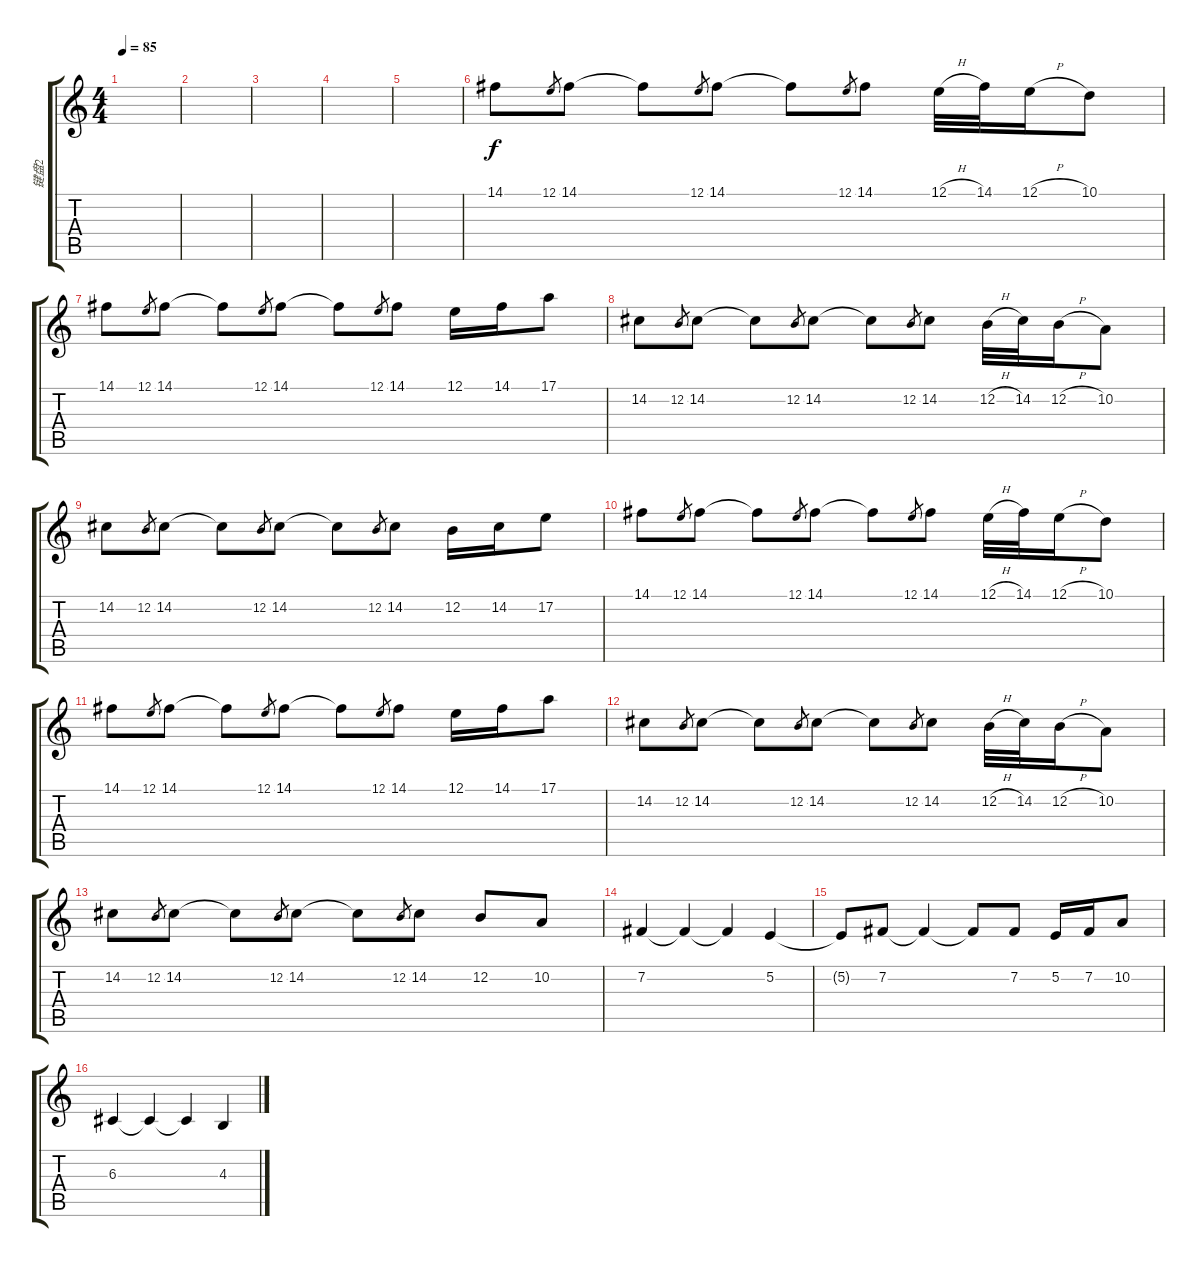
\track ("键盘2" "键盘2") {instrument panflute}
\staff {score tabs}
\tuning (E4 B3 G3 D3 A2 E2) {hide}
\ts (4 4)
\tempo 85
\clef g2
\ks c
|
|
|
|
|
14.1.8 12.1.8{gr} 14.1.8 14.1{t}.8 12.1.8{gr} 14.1.8 14.1{t}.8 12.1.8{gr} 14.1.8 12.1{h}.32 14.1.32 12.1{h}.16 10.1.8 |
14.1.8 12.1.8{gr} 14.1.8 14.1{t}.8 12.1.8{gr} 14.1.8 14.1{t}.8 12.1.8{gr} 14.1.8 12.1.16 14.1.16 17.1.8 |
14.2.8 12.2.8{gr} 14.2.8 14.2{t}.8 12.2.8{gr} 14.2.8 14.2{t}.8 12.2.8{gr} 14.2.8 12.2{h}.32 14.2.32 12.2{h}.16 10.2.8 |
14.2.8 12.2.8{gr} 14.2.8 14.2{t}.8 12.2.8{gr} 14.2.8 14.2{t}.8 12.2.8{gr} 14.2.8 12.2.16 14.2.16 17.2.8 |
14.1.8 12.1.8{gr} 14.1.8 14.1{t}.8 12.1.8{gr} 14.1.8 14.1{t}.8 12.1.8{gr} 14.1.8 12.1{h}.32 14.1.32 12.1{h}.16 10.1.8 |
14.1.8 12.1.8{gr} 14.1.8 14.1{t}.8 12.1.8{gr} 14.1.8 14.1{t}.8 12.1.8{gr} 14.1.8 12.1.16 14.1.16 17.1.8 |
14.2.8 12.2.8{gr} 14.2.8 14.2{t}.8 12.2.8{gr} 14.2.8 14.2{t}.8 12.2.8{gr} 14.2.8 12.2{h}.32 14.2.32 12.2{h}.16 10.2.8 |
14.2.8 12.2.8{gr} 14.2.8 14.2{t}.8 12.2.8{gr} 14.2.8 14.2{t}.8 12.2.8{gr} 14.2.8 12.2.8 10.2.8 |
7.2.4 7.2{t}.4 7.2{t}.4 5.2.4 |
5.2{t}.8 7.2.8 7.2{t}.4 7.2{t}.8 7.2.8 5.2.16 7.2.16 10.2.8 |
6.3.4 6.3{t}.4 6.3{t}.4 4.3.4
